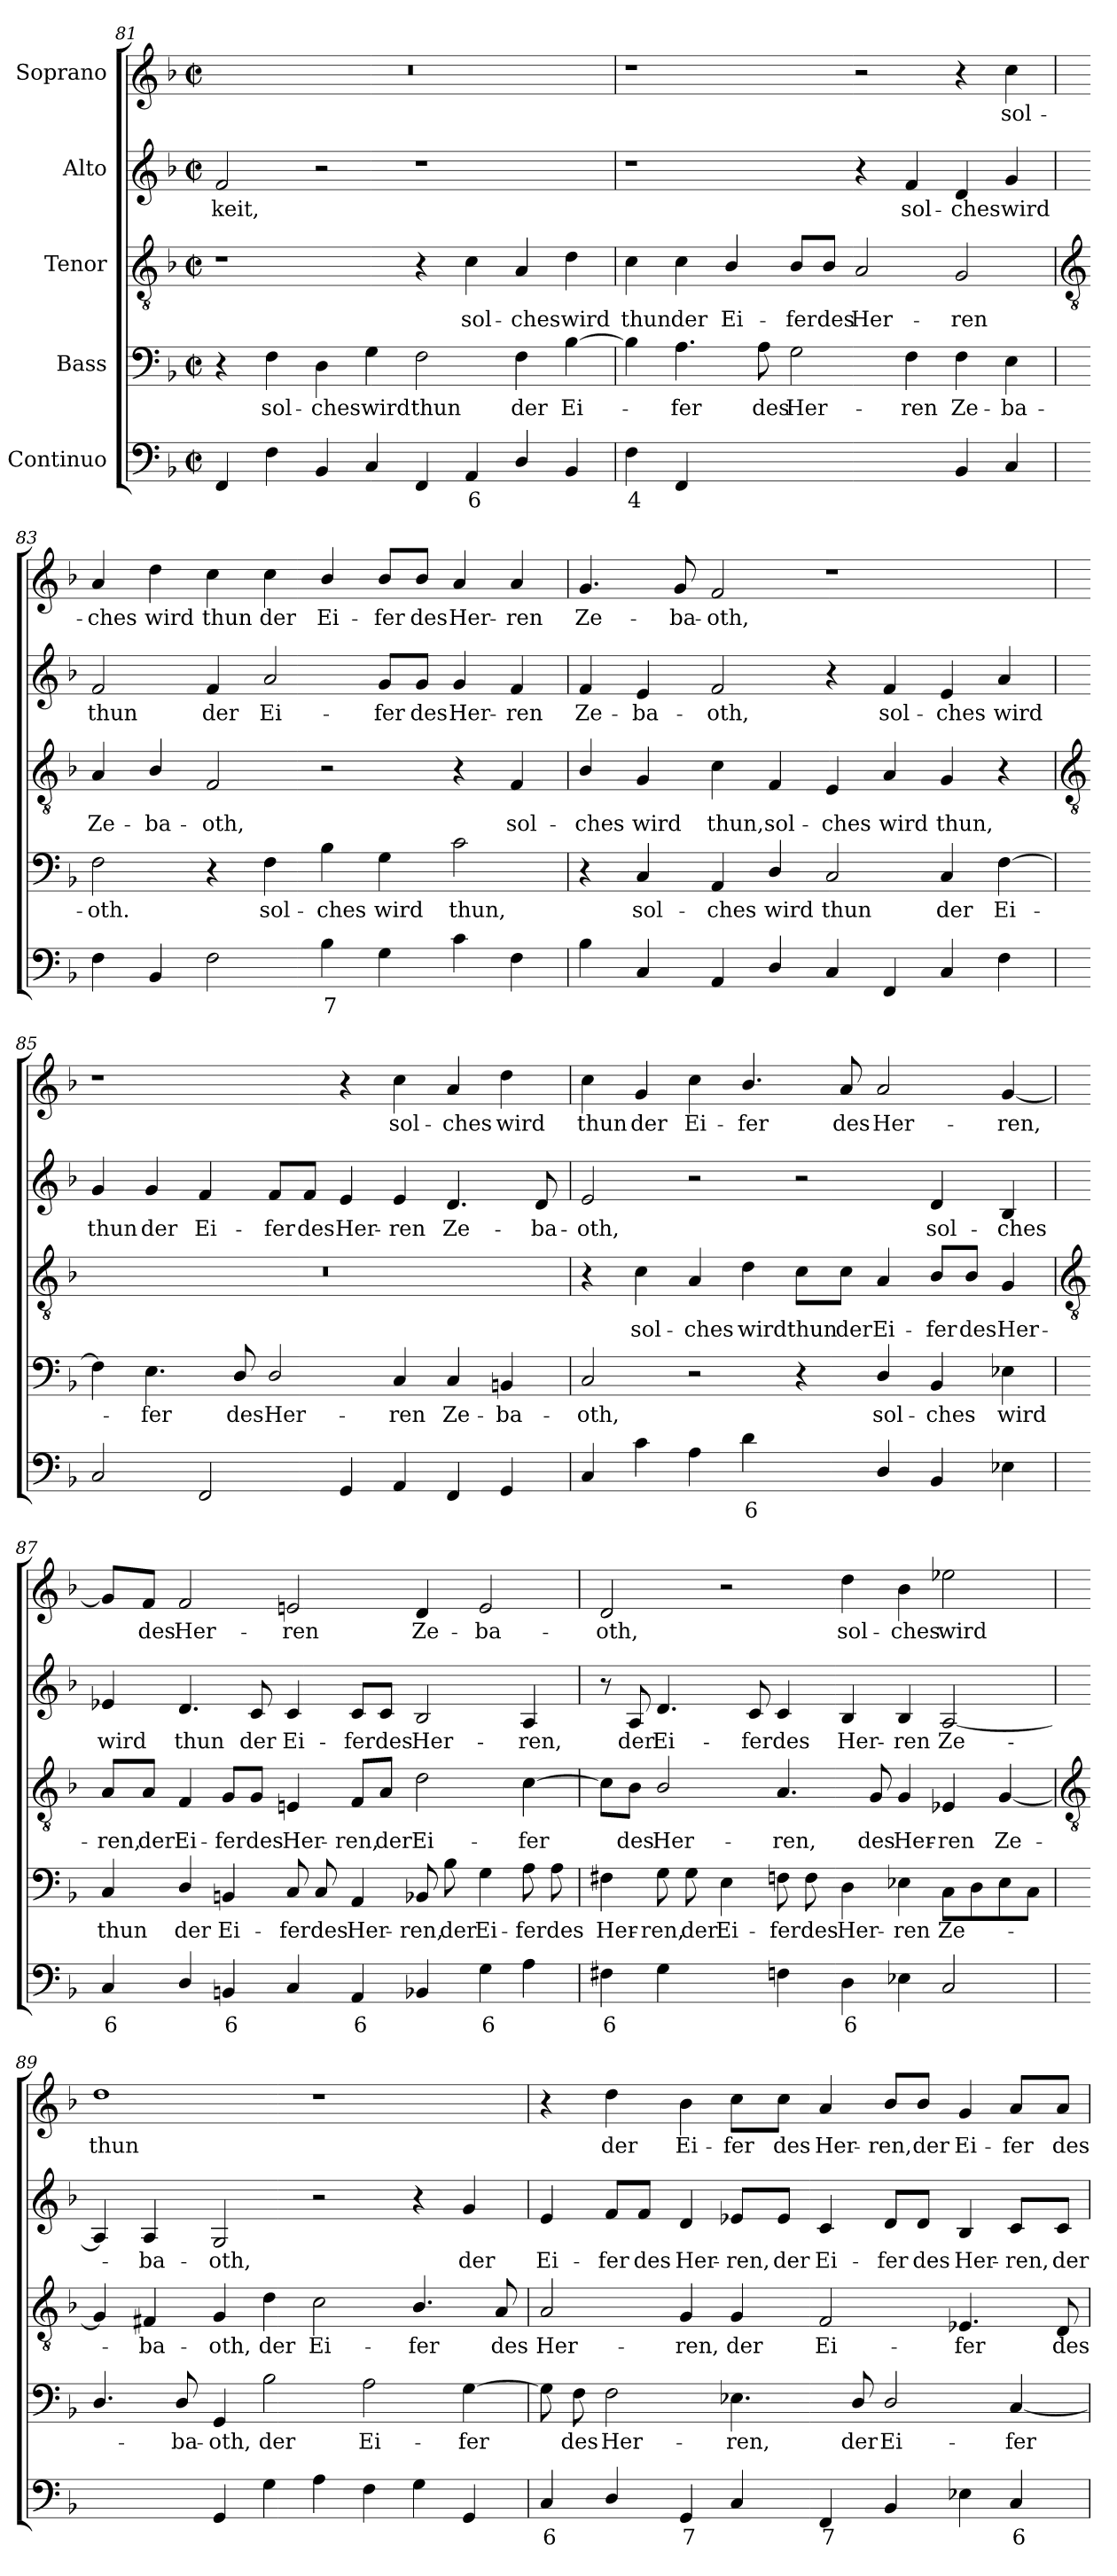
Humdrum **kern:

**kern	**text	**kern	**text	**kern	**text	**kern	**text	**kern	**text
*part5	*part5	*part4	*part4	*part3	*part3	*part2	*part2	*part1	*part1
*staff5	*staff5	*staff4	*staff4	*staff3	*staff3	*staff2	*staff2	*staff1	*staff1
*I"Continuo	*	*I"Bass	*	*I"Tenor	*	*I"Alto	*	*I"Soprano	*
*clefF4	*	*clefF4	*	*clefGv2	*	*clefG2	*	*clefG2	*
*k[b-]	*	*k[b-]	*	*k[b-]	*	*k[b-]	*	*k[b-]	*
*F:	*	*F:	*	*F:	*	*F:	*	*F:	*
*M4/2	*	*M4/2	*	*M4/2	*	*M4/2	*	*M4/2	*
*met(c|)	*	*met(c|)	*	*met(c|)	*	*met(c|)	*	*met(c|)	*
=81	=81	=81	=81	=81	=81	=81	=81	=81	=81
!	!	!	!	!	!	!	!LO:LY:b	!	!
4FF	.	4r	.	1r	.	2f	-keit,	0r	.
!	!	!	!LO:LY:b	!	!	!	!	!	!
4F	.	4F	sol-	.	.	.	.	.	.
!	!	!	!LO:LY:b	!	!	!	!	!	!
4BB-	.	4D	-ches	.	.	2r	.	.	.
!	!	!	!LO:LY:b	!	!	!	!	!	!
4C	.	4G	wird	.	.	.	.	.	.
!	!	!	!LO:LY:b	!	!	!	!	!	!
4FF	.	2F	thun	4r	.	1r	.	.	.
!	!LO:LY:b	!	!	!	!LO:LY:b	!	!	!	!
4AA	6	.	.	4c	sol-	.	.	.	.
!	!	!	!LO:LY:b	!	!LO:LY:b	!	!	!	!
4D/	.	4F	der	4A	-ches	.	.	.	.
!	!	!	!LO:LY:b	!	!LO:LY:b	!	!	!	!
4BB-	.	[4B-	Ei-	4d	wird	.	.	.	.
=82	=82	=82	=82	=82	=82	=82	=82	=82	=82
!	!LO:LY:b	!	!	!	!LO:LY:b	!	!	!	!
4F	4	4B-]	.	4c	thun	1r	.	1r	.
!	!	!	!LO:LY:b	!	!LO:LY:b	!	!	!	!
4FF	.	4.A	fer	4c	der	.	.	.	.
!	!LO:LY:b	!	!	!	!LO:LY:b	!	!	!	!
[4GGyy	9	.	.	4B-/	Ei-	.	.	.	.
!	!	!	!LO:LY:b	!	!	!	!	!	!
.	.	8A	des	.	.	.	.	.	.
!	!LO:LY:b	!	!LO:LY:b	!	!LO:LY:b	!	!	!	!
4GGyy]	8	2G	Her-	8B-/L	-fer	.	.	.	.
!	!	!	!	!	!LO:LY:b	!	!	!	!
.	.	.	.	8B-/J	des	.	.	.	.
!	!LO:LY:b	!	!	!	!LO:LY:b	!	!	!	!
[4D/yy	4	.	.	2A	Her-	4r	.	2r	.
!	!LO:LY:b	!	!LO:LY:b	!	!	!	!LO:LY:b	!	!
4Dyy]	3	4F	-ren	.	.	4f	sol-	.	.
!	!	!	!LO:LY:b	!	!LO:LY:b	!	!LO:LY:b	!	!
4BB-	.	4F	Ze-	2G	-ren	4d	-ches	4r	.
!	!	!	!LO:LY:b	!	!	!	!LO:LY:b	!	!LO:LY:b
4C	.	4E	-ba-	.	.	4g	wird	4cc	sol-
!!LO:LB:g=z
=83	=83	=83	=83	=83	=83	=83	=83	=83	=83
*	*	*	*	*clefGv2	*	*	*	*	*
!	!	!	!LO:LY:b	!	!LO:LY:b	!	!LO:LY:b	!	!LO:LY:b
4F	.	2F	-oth.	4A	Ze-	2f	thun	4a	-ches
!	!	!	!	!	!LO:LY:b	!	!	!	!LO:LY:b
4BB-	.	.	.	4B-/	-ba-	.	.	4dd	wird
!	!	!	!	!	!LO:LY:b	!	!LO:LY:b	!	!LO:LY:b
2F	.	4r	.	2F	-oth,	4f	der	4cc	thun
!	!	!	!LO:LY:b	!	!	!	!LO:LY:b	!	!LO:LY:b
.	.	4F	sol-	.	.	2a	Ei-	4cc	der
!	!LO:LY:b	!	!LO:LY:b	!	!	!	!	!	!LO:LY:b
4B-	7	4B-	-ches	2r	.	.	.	4b-/	Ei-
!	!	!	!LO:LY:b	!	!	!	!LO:LY:b	!	!LO:LY:b
4G	.	4G	wird	.	.	8g/L	-fer	8b-/L	-fer
!	!	!	!	!	!	!	!LO:LY:b	!	!LO:LY:b
.	.	.	.	.	.	8g/J	des	8b-/J	des
!	!	!	!LO:LY:b	!	!	!	!LO:LY:b	!	!LO:LY:b
4c	.	2c	thun,	4r	.	4g	Her-	4a	Her-
!	!	!	!	!	!LO:LY:b	!	!LO:LY:b	!	!LO:LY:b
4F	.	.	.	4F	sol-	4f	-ren	4a	-ren
=84	=84	=84	=84	=84	=84	=84	=84	=84	=84
!	!	!	!	!	!LO:LY:b	!	!LO:LY:b	!	!LO:LY:b
4B-	.	4r	.	4B-/	-ches	4f	Ze-	4.g	Ze-
!	!	!	!LO:LY:b	!	!LO:LY:b	!	!LO:LY:b	!	!
4C	.	4C	sol-	4G	wird	4e	-ba-	.	.
!	!	!	!	!	!	!	!	!	!LO:LY:b
.	.	.	.	.	.	.	.	8g	-ba-
!	!	!	!LO:LY:b	!	!LO:LY:b	!	!LO:LY:b	!	!LO:LY:b
4AA	.	4AA	-ches	4c	thun,	2f	-oth,	2f	-oth,
!	!	!	!LO:LY:b	!	!LO:LY:b	!	!	!	!
4D/	.	4D/	wird	4F	sol-	.	.	.	.
!	!	!	!LO:LY:b	!	!LO:LY:b	!	!	!	!
4C	.	2C	thun	4E	-ches	4r	.	1r	.
!	!	!	!	!	!LO:LY:b	!	!LO:LY:b	!	!
4FF	.	.	.	4A	wird	4f	sol-	.	.
!	!	!	!LO:LY:b	!	!LO:LY:b	!	!LO:LY:b	!	!
4C	.	4C	der	4G	thun,	4e	-ches	.	.
!	!	!	!LO:LY:b	!	!	!	!LO:LY:b	!	!
4F	.	[4F	Ei-	4r	.	4a	wird	.	.
!!LO:LB:g=z
=85	=85	=85	=85	=85	=85	=85	=85	=85	=85
*	*	*	*	*clefGv2	*	*	*	*	*
!	!	!	!	!	!	!	!LO:LY:b	!	!
2C	.	4F]	.	0r	.	4g	thun	1r	.
!	!	!	!LO:LY:b	!	!	!	!LO:LY:b	!	!
.	.	4.E	fer	.	.	4g	der	.	.
!	!	!	!	!	!	!	!LO:LY:b	!	!
2FF	.	.	.	.	.	4f	Ei-	.	.
!	!	!	!LO:LY:b	!	!	!	!	!	!
.	.	8D/	des	.	.	.	.	.	.
!	!	!	!LO:LY:b	!	!	!	!LO:LY:b	!	!
.	.	2D/	Her-	.	.	8f/L	-fer	.	.
!	!	!	!	!	!	!	!LO:LY:b	!	!
.	.	.	.	.	.	8f/J	des	.	.
!	!	!	!	!	!	!	!LO:LY:b	!	!
4GG	.	.	.	.	.	4e	Her-	4r	.
!	!	!	!LO:LY:b	!	!	!	!LO:LY:b	!	!LO:LY:b
4AA	.	4C	-ren	.	.	4e	-ren	4cc	sol-
!	!	!	!LO:LY:b	!	!	!	!LO:LY:b	!	!LO:LY:b
4FF	.	4C	Ze-	.	.	4.d	Ze-	4a	-ches
!	!	!	!LO:LY:b	!	!	!	!	!	!LO:LY:b
4GG	.	4BBn	-ba-	.	.	.	.	4dd	wird
!	!	!	!	!	!	!	!LO:LY:b	!	!
.	.	.	.	.	.	8d	-ba-	.	.
=86	=86	=86	=86	=86	=86	=86	=86	=86	=86
!	!	!	!LO:LY:b	!	!	!	!LO:LY:b	!	!LO:LY:b
4C	.	2C	-oth,	4r	.	2e	-oth,	4cc	thun
!	!	!	!	!	!LO:LY:b	!	!	!	!LO:LY:b
4c	.	.	.	4c	sol-	.	.	4g	der
!	!	!	!	!	!LO:LY:b	!	!	!	!LO:LY:b
4A	.	2r	.	4A	-ches	2r	.	4cc	Ei-
!	!LO:LY:b	!	!	!	!LO:LY:b	!	!	!	!LO:LY:b
4d	6	.	.	4d	wird	.	.	4.b-/	-fer
!	!LO:LY:b	!	!	!	!LO:LY:b	!	!	!	!
[8cLyy	7	4r	.	8c\L	thun	2r	.	.	.
!	!LO:LY:b	!	!	!	!LO:LY:b	!	!	!	!LO:LY:b
8cJyy]	6	.	.	8c\J	der	.	.	8a	des
!	!	!	!LO:LY:b	!	!LO:LY:b	!	!	!	!LO:LY:b
4D/	.	4D/	sol-	4A	Ei-	.	.	2a	Her-
!	!	!	!LO:LY:b	!	!LO:LY:b	!	!LO:LY:b	!	!
4BB-	.	4BB-	-ches	8B-/L	-fer	4d	sol-	.	.
!	!	!	!	!	!LO:LY:b	!	!	!	!
.	.	.	.	8B-/J	des	.	.	.	.
!	!	!	!LO:LY:b	!	!LO:LY:b	!	!LO:LY:b	!	!LO:LY:b
4E-X	.	4E-X	wird	4G	Her-	4B-	-ches	[4g	-ren,
!!LO:LB:g=z
=87	=87	=87	=87	=87	=87	=87	=87	=87	=87
*	*	*	*	*clefGv2	*	*	*	*	*
!	!LO:LY:b	!	!LO:LY:b	!	!LO:LY:b	!	!LO:LY:b	!	!
4C	6	4C	thun	8A/L	-ren,	4e-X	wird	8g/L]	.
!	!	!	!	!	!LO:LY:b	!	!	!	!LO:LY:b
.	.	.	.	8A/J	der	.	.	8f/J	des
!	!	!	!LO:LY:b	!	!LO:LY:b	!	!LO:LY:b	!	!LO:LY:b
4D/	.	4D/	der	4F	Ei-	4.d	thun	2f	Her-
!	!LO:LY:b	!	!LO:LY:b	!	!LO:LY:b	!	!	!	!
4BBn	6	4BBn	Ei-	8G/L	-fer	.	.	.	.
!	!	!	!	!	!LO:LY:b	!	!LO:LY:b	!	!
.	.	.	.	8G/J	des	8c	der	.	.
!	!	!	!LO:LY:b	!	!LO:LY:b	!	!LO:LY:b	!	!LO:LY:b
4C	.	8C	-fer	4En	Her-	4c	Ei-	2en	-ren
!	!	!	!LO:LY:b	!	!	!	!	!	!
.	.	8C	des	.	.	.	.	.	.
!	!LO:LY:b	!	!LO:LY:b	!	!LO:LY:b	!	!LO:LY:b	!	!
4AA	6	4AA	Her-	8F/L	-ren,	8c/L	-fer	.	.
!	!	!	!	!	!LO:LY:b	!	!LO:LY:b	!	!
.	.	.	.	8A/J	der	8c/J	des	.	.
!	!	!	!LO:LY:b	!	!LO:LY:b	!	!LO:LY:b	!	!LO:LY:b
4BB-X	.	8BB-X	-ren,	2d	Ei-	2B-	Her-	4d	Ze-
!	!	!	!LO:LY:b	!	!	!	!	!	!
.	.	8B-	der	.	.	.	.	.	.
!	!LO:LY:b	!	!LO:LY:b	!	!	!	!	!	!LO:LY:b
4G	6	4G	Ei-	.	.	.	.	2e	-ba-
!	!	!	!LO:LY:b	!	!LO:LY:b	!	!LO:LY:b	!	!
4A	.	8A	-fer	[4c	-fer	4A	-ren,	.	.
!	!	!	!LO:LY:b	!	!	!	!	!	!
.	.	8A	des	.	.	.	.	.	.
=88	=88	=88	=88	=88	=88	=88	=88	=88	=88
!	!LO:LY:b	!	!LO:LY:b	!	!	!	!	!	!LO:LY:b
4F#X	6	4F#X	Her-	8c\L]	.	8r	.	2d	-oth,
!	!	!	!	!	!LO:LY:b	!	!LO:LY:b	!	!
.	.	.	.	8B-\J	des	8A	der	.	.
!	!	!	!LO:LY:b	!	!LO:LY:b	!	!LO:LY:b	!	!
4G	.	8G	-ren,	2B-/	Her-	4.d	Ei-	.	.
!	!	!	!LO:LY:b	!	!	!	!	!	!
.	.	8G	der	.	.	.	.	.	.
!	!LO:LY:b	!	!LO:LY:b	!	!	!	!	!	!
[8ELyy	7	4E	Ei-	.	.	.	.	2r	.
!	!LO:LY:b	!	!	!	!	!	!LO:LY:b	!	!
8EJyy]	6	.	.	.	.	8c	-fer	.	.
!	!	!	!LO:LY:b	!	!LO:LY:b	!	!LO:LY:b	!	!
4Fn	.	8Fn	-fer	4.A	-ren,	4c	des	.	.
!	!	!	!LO:LY:b	!	!	!	!	!	!
.	.	8F	des	.	.	.	.	.	.
!	!LO:LY:b	!	!LO:LY:b	!	!	!	!LO:LY:b	!	!LO:LY:b
4D	6	4D	Her-	.	.	4B-	Her-	4dd	sol-
!	!	!	!	!	!LO:LY:b	!	!	!	!
.	.	.	.	8G	des	.	.	.	.
!	!	!	!LO:LY:b	!	!LO:LY:b	!	!LO:LY:b	!	!LO:LY:b
4E-X	.	4E-X	-ren	4G	Her-	4B-	-ren	4b-	-ches
!	!	!	!LO:LY:b	!	!LO:LY:b	!	!LO:LY:b	!	!LO:LY:b
2C	.	8CL	Ze-	4E-X	-ren	[2A	Ze-	2ee-X	wird
.	.	8D	.	.	.	.	.	.	.
!	!	!	!	!	!LO:LY:b	!	!	!	!
.	.	8E-	.	[4G	Ze-	.	.	.	.
.	.	8CJ	.	.	.	.	.	.	.
!!LO:LB:g=z
=89	=89	=89	=89	=89	=89	=89	=89	=89	=89
*	*	*	*	*clefGv2	*	*	*	*	*
!	!LO:LY:b	!	!	!	!	!	!	!	!LO:LY:b
[4D/yy	4	4.D/	.	4G]	.	4A]	.	1dd	thun
!	!	!	!	!	!LO:LY:b	!	!LO:LY:b	!	!
4Dyy]	.	.	.	4F#X	ba-	4A	ba-	.	.
!	!	!	!LO:LY:b	!	!	!	!	!	!
.	.	8D/	ba-	.	.	.	.	.	.
!	!	!	!LO:LY:b	!	!LO:LY:b	!	!LO:LY:b	!	!
4GG	.	4GG	-oth,	4G	-oth,	2G	-oth,	.	.
!	!	!	!LO:LY:b	!	!LO:LY:b	!	!	!	!
4G	.	2B-	der	4d	der	.	.	.	.
!	!	!	!	!	!LO:LY:b	!	!	!	!
4A	.	.	.	2c	Ei-	2r	.	1r	.
!	!	!	!LO:LY:b	!	!	!	!	!	!
4F	.	2A	Ei-	.	.	.	.	.	.
!	!	!	!	!	!LO:LY:b	!	!	!	!
4G	.	.	.	4.B-/	-fer	4r	.	.	.
!	!	!	!LO:LY:b	!	!	!	!LO:LY:b	!	!
4GG	.	[4G	-fer	.	.	4g	der	.	.
!	!	!	!	!	!LO:LY:b	!	!	!	!
.	.	.	.	8A	des	.	.	.	.
=90	=90	=90	=90	=90	=90	=90	=90	=90	=90
!	!LO:LY:b	!	!	!	!LO:LY:b	!	!LO:LY:b	!	!
4C	6	8G]	.	2A	Her-	4e	Ei-	4r	.
!	!	!	!LO:LY:b	!	!	!	!	!	!
.	.	8F	des	.	.	.	.	.	.
!	!	!	!LO:LY:b	!	!	!	!LO:LY:b	!	!LO:LY:b
4D/	.	2F	Her-	.	.	8f/L	-fer	4dd	der
!	!	!	!	!	!	!	!LO:LY:b	!	!
.	.	.	.	.	.	8f/J	des	.	.
!	!LO:LY:b	!	!	!	!LO:LY:b	!	!LO:LY:b	!	!LO:LY:b
4GG	7	.	.	4G	-ren,	4d	Her-	4b-	Ei-
!	!	!	!LO:LY:b	!	!LO:LY:b	!	!LO:LY:b	!	!LO:LY:b
4C	.	4.E-X	-ren,	4G	der	8e-X/L	-ren,	8cc\L	-fer
!	!	!	!	!	!	!	!LO:LY:b	!	!LO:LY:b
.	.	.	.	.	.	8e-/J	der	8cc\J	des
!	!LO:LY:b	!	!	!	!LO:LY:b	!	!LO:LY:b	!	!LO:LY:b
4FF	7	.	.	2F	Ei-	4c	Ei-	4a	Her-
!	!	!	!LO:LY:b	!	!	!	!	!	!
.	.	8D/	der	.	.	.	.	.	.
!	!	!	!LO:LY:b	!	!	!	!LO:LY:b	!	!LO:LY:b
4BB-	.	2D/	Ei-	.	.	8d/L	-fer	8b-/L	-ren,
!	!	!	!	!	!	!	!LO:LY:b	!	!LO:LY:b
.	.	.	.	.	.	8d/J	des	8b-/J	der
!	!	!	!	!	!LO:LY:b	!	!LO:LY:b	!	!LO:LY:b
4E-X	.	.	.	4.E-X	-fer	4B-	Her-	4g	Ei-
!	!LO:LY:b	!	!LO:LY:b	!	!	!	!LO:LY:b	!	!LO:LY:b
4C	6	[4C	-fer	.	.	8c/L	-ren,	8a/L	-fer
!	!	!	!	!	!LO:LY:b	!	!LO:LY:b	!	!LO:LY:b
.	.	.	.	8D	des	8c/J	der	8a/J	des
=	=	=	=	=	=	=	=	=	=
*-	*-	*-	*-	*-	*-	*-	*-	*-	*-
